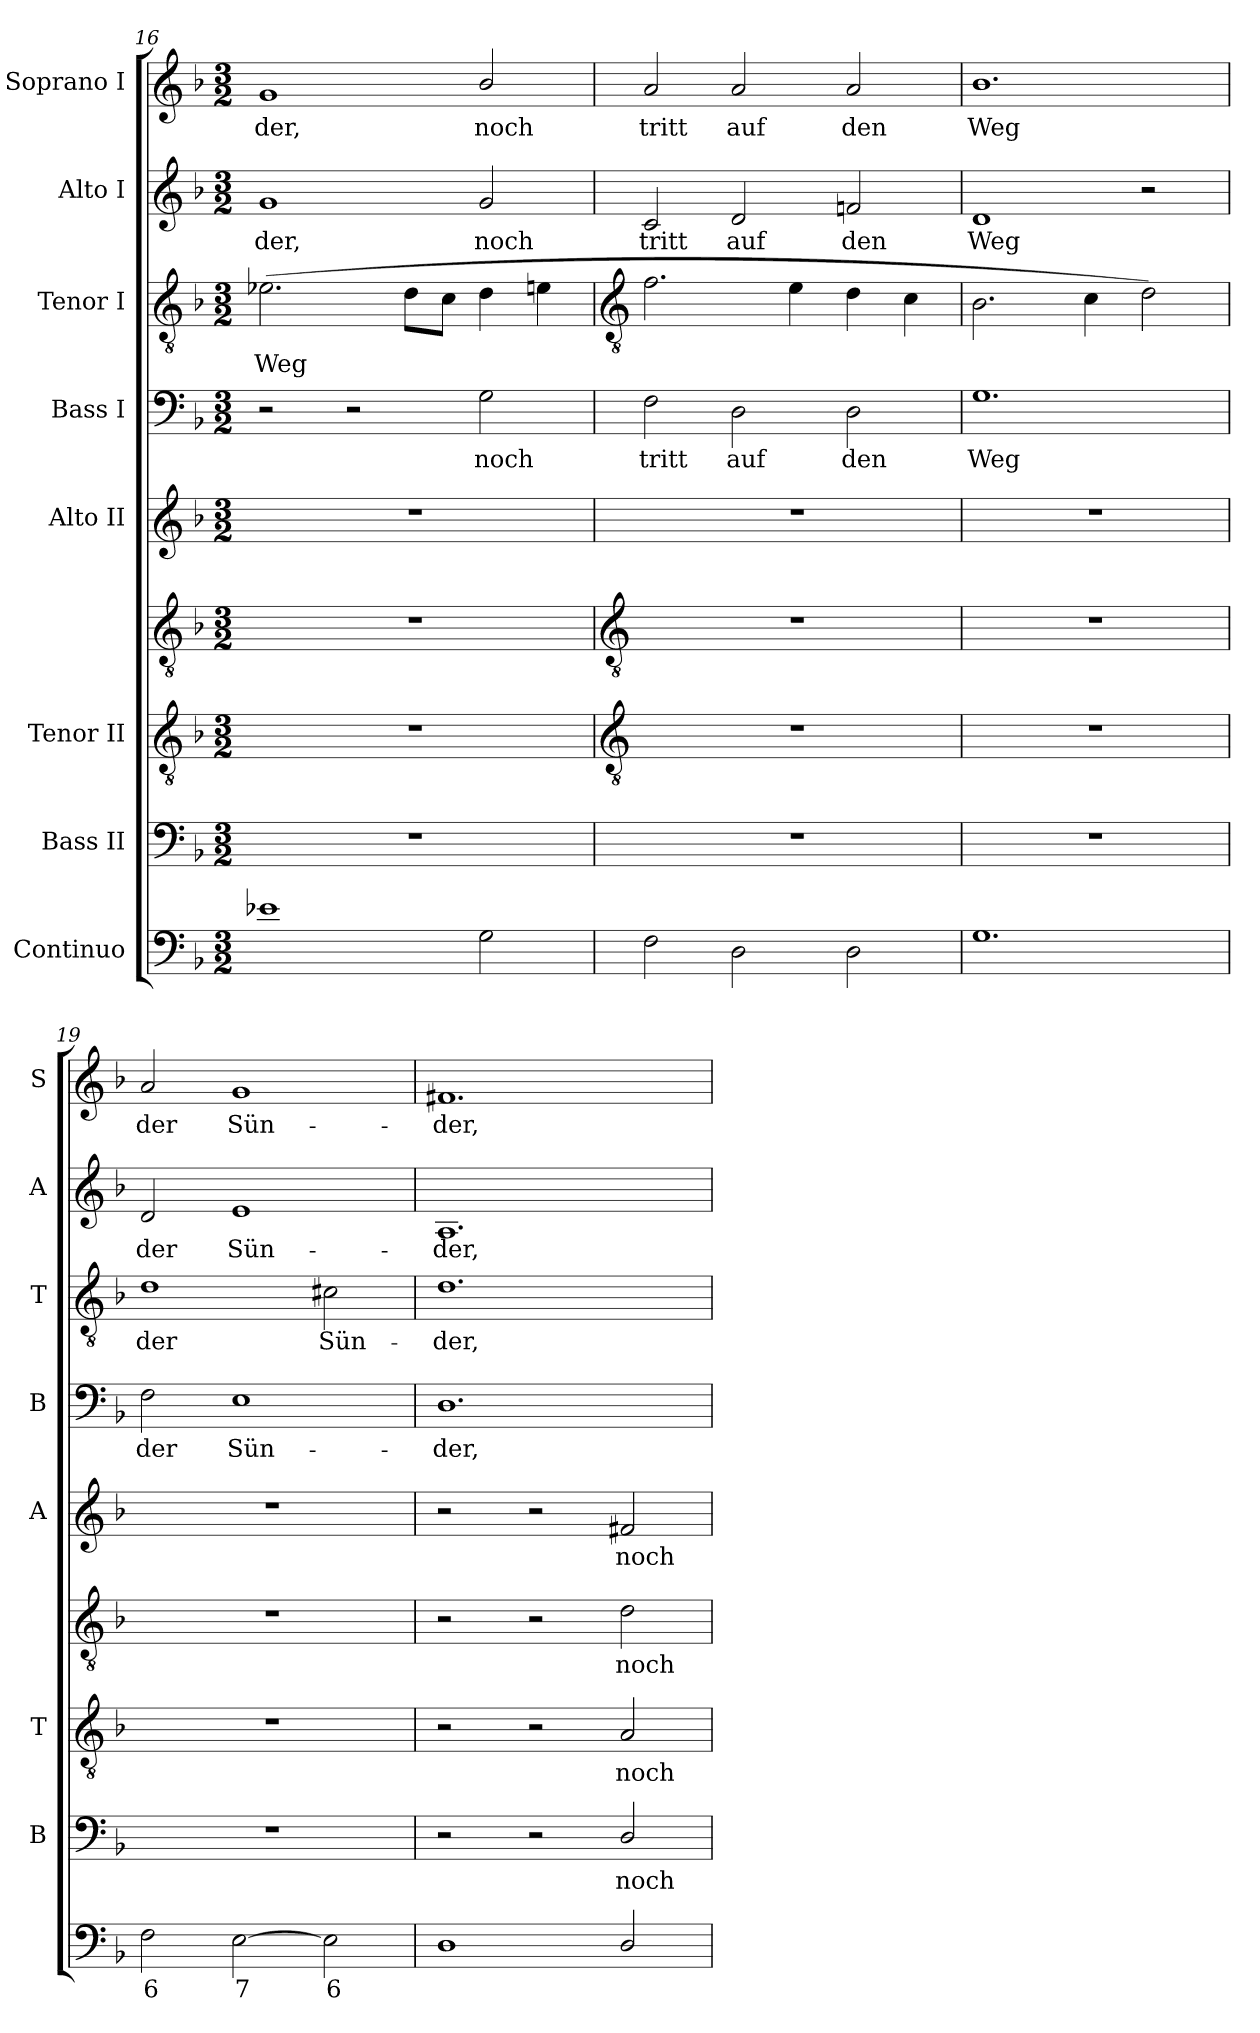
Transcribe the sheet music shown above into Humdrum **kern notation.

**kern	**text	**kern	**text	**kern	**text	**kern	**text	**kern	**text	**kern	**text	**kern	**text	**kern	**text	**kern	**text
*part8	*part8	*part7	*part7	*part6	*part6	*part6	*part6	*part5	*part5	*part4	*part4	*part3	*part3	*part2	*part2	*part1	*part1
*staff9	*staff9	*staff8	*staff8	*staff7	*staff7	*staff6	*staff6	*staff5	*staff5	*staff4	*staff4	*staff3	*staff3	*staff2	*staff2	*staff1	*staff1
*I"Continuo	*	*I"Bass II	*	*I"Tenor II	*	*	*	*I"Alto II	*	*I"Bass I	*	*I"Tenor I	*	*I"Alto I	*	*I"Soprano I	*
*	*	*I'B	*	*I'T	*	*	*	*I'A	*	*I'B	*	*I'T	*	*I'A	*	*I'S	*
*clefF4	*	*clefF4	*	*clefGv2	*	*clefGv2	*	*clefG2	*	*clefF4	*	*clefGv2	*	*clefG2	*	*clefG2	*
*k[b-]	*	*k[b-]	*	*k[b-]	*	*k[b-]	*	*k[b-]	*	*k[b-]	*	*k[b-]	*	*k[b-]	*	*k[b-]	*
*F:	*	*F:	*	*F:	*	*F:	*	*F:	*	*F:	*	*F:	*	*F:	*	*F:	*
*M3/2	*	*M3/2	*	*M3/2	*	*M3/2	*	*M3/2	*	*M3/2	*	*M3/2	*	*M3/2	*	*M3/2	*
=16	=16	=16	=16	=16	=16	=16	=16	=16	=16	=16	=16	=16	=16	=16	=16	=16	=16
!	!	!LO:N:vis=1	!	!LO:N:vis=1	!	!LO:N:vis=1	!	!LO:N:vis=1	!	!	!	!	!LO:LY:b	!	!LO:LY:b	!	!LO:LY:b
1e-X	.	1.r	.	1.r	.	1.r	.	1.r	.	2r	.	(>2.e-X	Weg	1g	-der,	1g	-der,
.	.	.	.	.	.	.	.	.	.	2r	.	.	.	.	.	.	.
.	.	.	.	.	.	.	.	.	.	.	.	8dL	.	.	.	.	.
.	.	.	.	.	.	.	.	.	.	.	.	8cJ	.	.	.	.	.
!	!	!	!	!	!	!	!	!	!	!	!LO:LY:b	!	!	!	!LO:LY:b	!	!LO:LY:b
2G	.	.	.	.	.	.	.	.	.	2G	noch	4d	.	2g	noch	2b-/	noch
.	.	.	.	.	.	.	.	.	.	.	.	4en	.	.	.	.	.
!!LO:LB:g=z
=17	=17	=17	=17	=17	=17	=17	=17	=17	=17	=17	=17	=17	=17	=17	=17	=17	=17
*	*	*	*	*clefGv2	*	*clefGv2	*	*	*	*	*	*clefGv2	*	*	*	*	*
!	!	!LO:N:vis=1	!	!LO:N:vis=1	!	!LO:N:vis=1	!	!LO:N:vis=1	!	!	!LO:LY:b	!	!	!	!LO:LY:b	!	!LO:LY:b
2F	.	1.r	.	1.r	.	1.r	.	1.r	.	2F	tritt	2.f	.	2c	tritt	2a	tritt
!	!	!	!	!	!	!	!	!	!	!	!LO:LY:b	!	!	!	!LO:LY:b	!	!LO:LY:b
2D	.	.	.	.	.	.	.	.	.	2D	auf	.	.	2d	auf	2a	auf
.	.	.	.	.	.	.	.	.	.	.	.	4e	.	.	.	.	.
!	!	!	!	!	!	!	!	!	!	!	!LO:LY:b	!	!	!	!LO:LY:b	!	!LO:LY:b
2D	.	.	.	.	.	.	.	.	.	2D	den	4d	.	2fn	den	2a	den
.	.	.	.	.	.	.	.	.	.	.	.	4c	.	.	.	.	.
=18	=18	=18	=18	=18	=18	=18	=18	=18	=18	=18	=18	=18	=18	=18	=18	=18	=18
!	!	!LO:N:vis=1	!	!LO:N:vis=1	!	!LO:N:vis=1	!	!LO:N:vis=1	!	!	!LO:LY:b	!	!	!	!LO:LY:b	!	!LO:LY:b
1.G	.	1.r	.	1.r	.	1.r	.	1.r	.	1.G	Weg	2.B-	.	1d	Weg	1.b-	Weg
.	.	.	.	.	.	.	.	.	.	.	.	4c	.	.	.	.	.
.	.	.	.	.	.	.	.	.	.	.	.	2d)	.	2r	.	.	.
=19	=19	=19	=19	=19	=19	=19	=19	=19	=19	=19	=19	=19	=19	=19	=19	=19	=19
!	!LO:LY:b	!LO:N:vis=1	!	!LO:N:vis=1	!	!LO:N:vis=1	!	!LO:N:vis=1	!	!	!LO:LY:b	!	!LO:LY:b	!	!LO:LY:b	!	!LO:LY:b
2F	6	1.r	.	1.r	.	1.r	.	1.r	.	2F	der	1d	der	2d	der	2a	der
!	!LO:LY:b	!	!	!	!	!	!	!	!	!	!LO:LY:b	!	!	!	!LO:LY:b	!	!LO:LY:b
[2E	7	.	.	.	.	.	.	.	.	1E	Sün-	.	.	1e	Sün-	1g	Sün-
!	!LO:LY:b	!	!	!	!	!	!	!	!	!	!	!	!LO:LY:b	!	!	!	!
2E]	6	.	.	.	.	.	.	.	.	.	.	2c#X	Sün-	.	.	.	.
=20	=20	=20	=20	=20	=20	=20	=20	=20	=20	=20	=20	=20	=20	=20	=20	=20	=20
!	!	!	!	!	!	!	!	!	!	!	!LO:LY:b	!	!LO:LY:b	!	!LO:LY:b	!	!LO:LY:b
1D	.	2r	.	2r	.	2r	.	2r	.	1.D	-der,	1.d	-der,	1.A	-der,	1.f#X	-der,
.	.	2r	.	2r	.	2r	.	2r	.	.	.	.	.	.	.	.	.
!	!	!	!LO:LY:b	!	!LO:LY:b	!	!LO:LY:b	!	!LO:LY:b	!	!	!	!	!	!	!	!
2D/	.	2D/	noch	2A	noch	2d	noch	2f#X	noch	.	.	.	.	.	.	.	.
=	=	=	=	=	=	=	=	=	=	=	=	=	=	=	=	=	=
*-	*-	*-	*-	*-	*-	*-	*-	*-	*-	*-	*-	*-	*-	*-	*-	*-	*-
